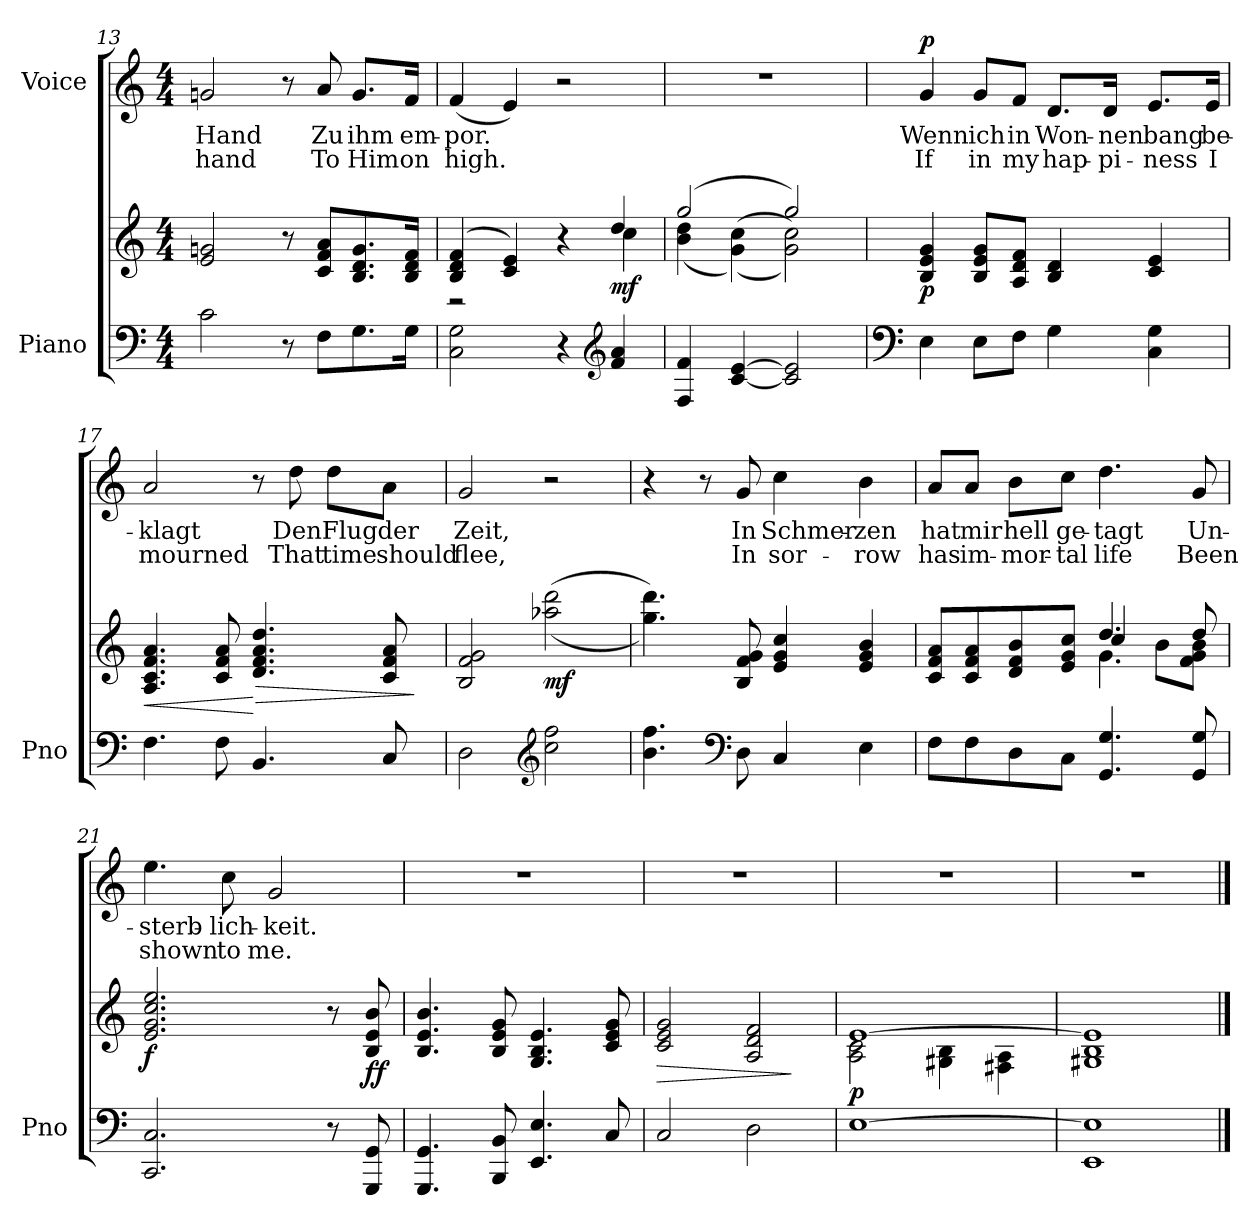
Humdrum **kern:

**kern	**kern	**dynam	**kern	**text	**text	**dynam
*part2	*part2	*part2	*part1	*part1	*part1	*part1
*staff3	*staff2	*staff2/3	*staff1	*staff1	*staff1	*staff1
*I"Piano	*	*	*I"Voice	*	*	*
*I'Pno	*	*	*	*	*	*
*clefF4	*clefG2	*	*clefG2	*	*	*
*k[]	*k[]	*	*k[]	*	*	*
*M4/4	*M4/4	*	*M4/4	*	*	*
=13	=13	=13	=13	=13	=13	=13
2c\	2e/ 2gn/	.	2gn/	Hand	hand	.
8r	8r	.	8r	.	.	.
8F\L	8c/ 8f/ 8a/L	.	8a/	Zu	To	.
8.G\	8.B/ 8.d/ 8.g/	.	8.g/L	ihm	Him	.
16G\Jk	16B/ 16d/ 16f/Jk	.	16f/Jk	em-	on	.
=14	=14	=14	=14	=14	=14	=14
*	*^	*	*	*	*	*
2C\ 2G\	(<4B/ 4d/ 4f/	2r	.	(4f/	-por.	high.	.
.	4c/ 4e/)	.	.	4e/)	.	.	.
4r	4r	4ryy	.	2r	.	.	.
*clefG2	*	*	*	*	*	*	*
!	!	!	!LO:DY:b	!	!	!	!
4f/ 4a/	4dd/	4cc\	mf	.	.	.	.
=15	=15	=15	=15	=15	=15	=15	=15
4F/ 4f/	(2gg/	(>4b\ 4dd\	.	1r	.	.	.
[4c/ [4e/	.	((4g\ 4cc\)	.	.	.	.	.
2c/] 2e/]	2gg/)	2g\ 2cc\))	.	.	.	.	.
*	*v	*v	*	*	*	*	*
=16	=16	=16	=16	=16	=16	=16
*clefF4	*	*	*	*	*	*
*	*^	*	*	*	*	*
!	!	!	!LO:DY:b	!	!	!	!LO:DY:a
*	*v	*v	*	*	*	*	*
4E\	4B/ 4e/ 4g/	p	4g/	Wenn	If	p
8E\L	8B/ 8e/ 8g/L	.	8g/L	ich	in	.
8F\J	8A/ 8d/ 8f/J	.	8f/J	in	my	.
4G\	4B/ 4d/	.	8.d/L	Won-	hap-	.
.	.	.	16d/Jk	-nen	-pi-	.
4C\ 4G\	4c/ 4e/	.	8.e/L	bang	-ness	.
.	.	.	16e/Jk	be-	I	.
=17	=17	=17	=17	=17	=17	=17
!	!	!LO:HP:b	!	!	!	!
4.F\	4.A/ 4.c/ 4.f/ 4.a/	<	2a/	-klagt	mourned	.
8F\	8c/ 8f/ 8a/	.	.	.	.	.
!	!	!LO:HP:n=1:b	!	!	!	!
4.BB/	4.d/ 4.f/ 4.a/ 4.dd/	[ >	8r	.	.	.
.	.	.	8dd\	Den	That	.
.	.	.	8dd\L	Flug	time	.
8C/	8c/ 8f/ 8a/	.	8a\J	der	should	.
.	.	]	.	.	.	.
=18	=18	=18	=18	=18	=18	=18
2D\	2B/ 2f/ 2g/	.	2g/	Zeit,	flee,	.
*clefG2	*	*	*	*	*	*
!	!	!LO:DY:b	!	!	!	!
2cc\ 2ff\	((<2aa-X\ 2ddd\	mf	2r	.	.	.
=19	=19	=19	=19	=19	=19	=19
4.b\ 4.ff\	4.gg\ 4.ddd\))	.	4r	.	.	.
.	.	.	8r	.	.	.
*clefF4	*	*	*	*	*	*
8D\	8B/ 8f/ 8g/	.	8g/	In	In	.
4C/	4e/ 4g/ 4cc/	.	4cc\	Schmer-	sor-	.
4E\	4e/ 4g/ 4b/	.	4b\	-zen	-row	.
=20	=20	=20	=20	=20	=20	=20
*	*^	*	*	*	*	*
*	*	*^	*	*	*	*	*
8F\L	8c/ 8f/ 8a/L	2ryy	2ryy	.	8a/L	hat	has	.
8F\	8c/ 8f/ 8a/	.	.	.	8a/J	mir	im-	.
8D\	8d/ 8f/ 8b/	.	.	.	8b\L	hell	-mor-	.
8C\J	8e/ 8g/ 8cc/J	.	.	.	8cc\J	ge-	-tal	.
4.GG/ 4.G/	4.dd/	4cc/	4.g\	.	4.dd\	-tagt	life	.
.	.	8b\L	.	.	.	.	.	.
8GG/ 8G/	8dd/	8f\ 8g\ 8b\J	8ryy	.	8g/	Un-	Been	.
=21	=21	=21	=21	=21	=21	=21	=21	=21
!	!	!	!	!LO:DY:b	!	!	!	!
*	*v	*v	*v	*	*	*	*	*
2.CC/ 2.C/	2.e/ 2.g/ 2.cc/ 2.ee/	f	4.ee\	-sterb-	shown	.
.	.	.	8cc\	-lich-	to	.
.	.	.	2g/	-keit.	me.	.
8r	8r	.	.	.	.	.
!	!	!LO:DY:b	!	!	!	!
8GGG/ 8GG/	8B/ 8e/ 8b/	ff	.	.	.	.
=22	=22	=22	=22	=22	=22	=22
4.GGG/ 4.GG/	4.B/ 4.e/ 4.b/	.	1r	.	.	.
8BBB/ 8BB/	8B/ 8e/ 8g/	.	.	.	.	.
4.EE/ 4.E/	4.G/ 4.B/ 4.e/	.	.	.	.	.
8C/	8c/ 8e/ 8g/	.	.	.	.	.
=23	=23	=23	=23	=23	=23	=23
!	!	!LO:HP:b	!	!	!	!
2C/	2c/ 2e/ 2g/	>	1r	.	.	.
2D\	2A/ 2d/ 2f/	.	.	.	.	.
.	.	]	.	.	.	.
=24	=24	=24	=24	=24	=24	=24
*	*^	*	*	*	*	*
!	!	!	!LO:DY:b	!	!	!	!
[>1E	[1e	2A\ 2c\	p	1r	.	.	.
.	.	4G#X\ 4B\	.	.	.	.	.
.	.	4F#X\ 4A\	.	.	.	.	.
=25	=25	=25	=25	=25	=25	=25	=25
*^	*	*	*	*	*	*	*
1E]	1EE	1e]	1G#X 1B	.	1r	.	.	.
*v	*v	*	*	*	*	*	*	*
*	*v	*v	*	*	*	*	*
==	==	==	==	==	==	==
*-	*-	*-	*-	*-	*-	*-
